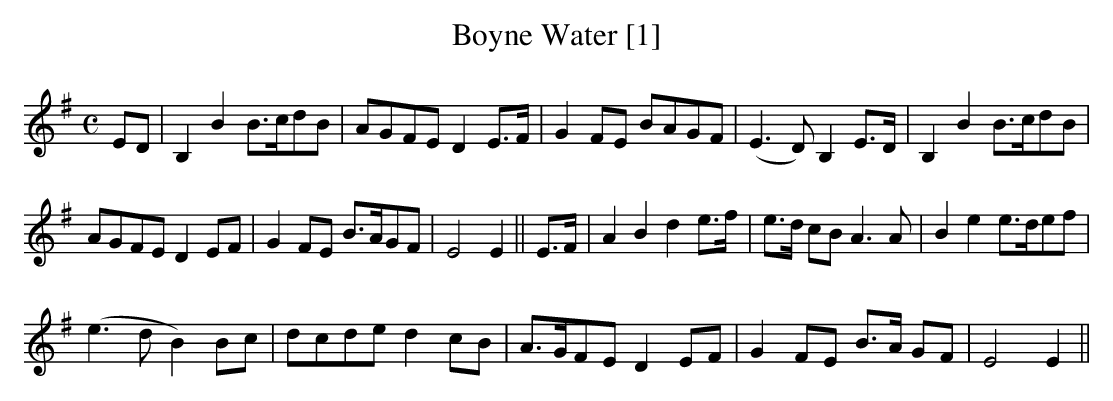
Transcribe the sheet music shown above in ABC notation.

X:1
T:Boyne Water [1]
L:1/8
M:C
K:E Minor
ED|B,2 B2 B>cdB|AGFE D2 E>F|G2 FE BAGF|(E3D) B,2 E>D|B,2 B2 B>cdB|
AGFE D2 EF|G2 FE B>AGF|E4 E2||E>F|A2B2d2 e>f|e>d cB A3A|B2e2 e>def|
(e3d B2) Bc|dcde d2 cB|A>GFE D2 EF|G2 FE B>A GF|E4E2||
